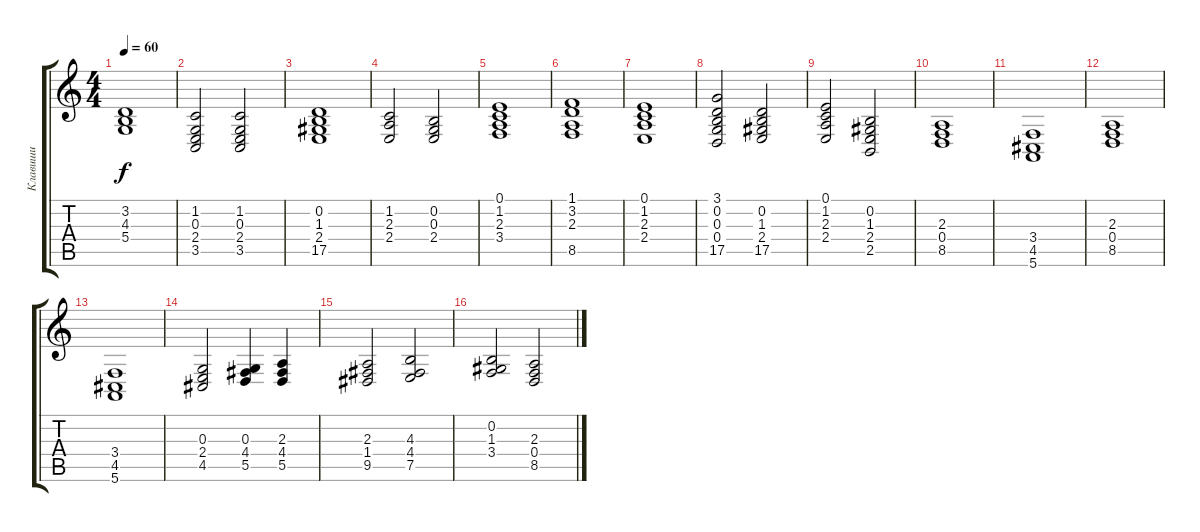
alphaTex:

\track ("Клавиши" "Клавиши") {instrument brasssection}
\staff {score tabs}
\tuning (E4 B3 G3 D3 A2 E2) {hide}
\ts (4 4)
\tempo 60
\clef g2
\ks c
(3.2 4.3 5.4).1{dy f} |
(1.2 0.3 2.4 3.5).2 (1.2 0.3 2.4 3.5).2 |
(0.2 1.3 2.4 17.5).1 |
(1.2 2.3 2.4).2 (0.2 0.3 2.4).2 |
(0.1 1.2 2.3 3.4).1 |
(1.1 3.2 2.3 8.5).1 |
(0.1 1.2 2.3 2.4).1 |
(3.1 0.2 0.3 0.4 17.5).2 (0.2 1.3 2.4 17.5).2 |
(0.1 1.2 2.3 2.4).2 (0.2 1.3 2.4 2.5).2 |
(2.3 0.4 8.5).1 |
(3.4 4.5 5.6).1 |
(2.3 0.4 8.5).1 |
(3.4 4.5 5.6).1 |
(0.3 2.4 4.5).2 (0.3 4.4 5.5).4 (2.3 4.4 5.5).4 |
(2.3 1.4 9.5).2 (4.3 4.4 7.5).2 |
(0.2 1.3 3.4).2 (2.3 0.4 8.5).2
